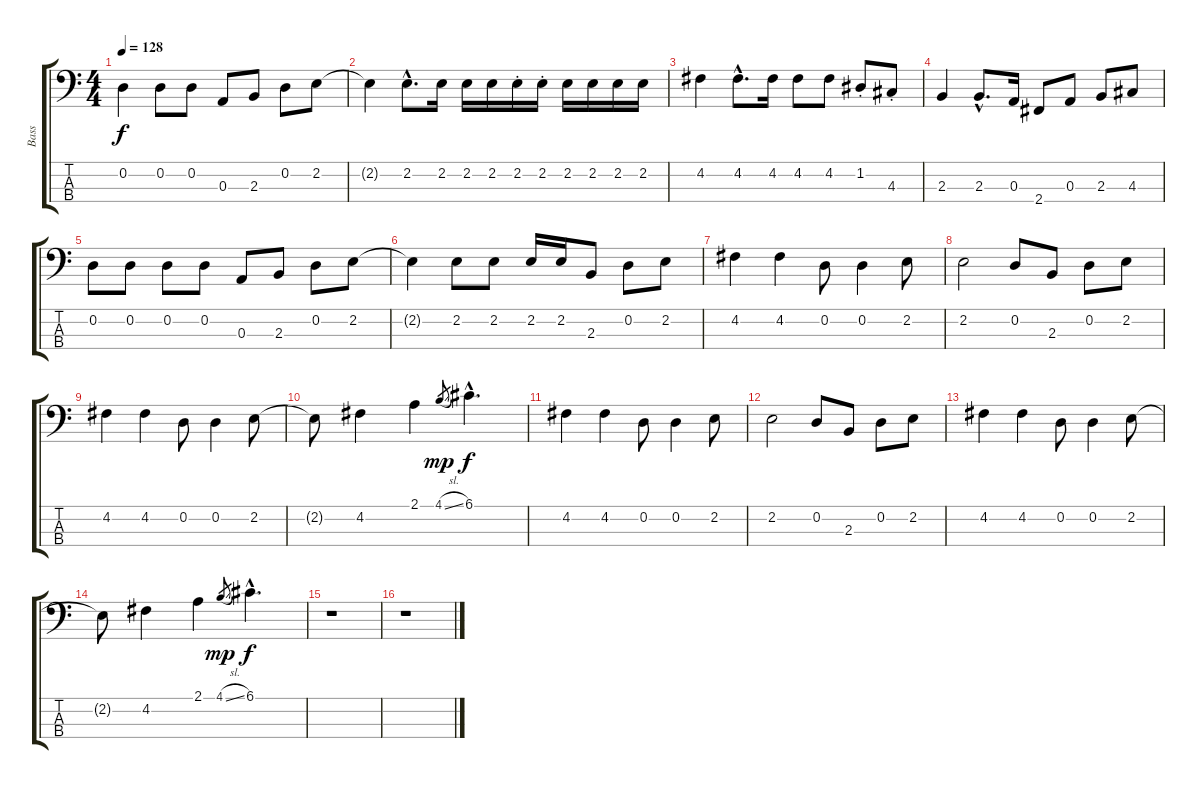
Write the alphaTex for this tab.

\track ("Bass" "Bass") {instrument electricbassfinger}
\staff {score tabs}
\tuning (G2 D2 A1 E1) {hide}
\ts (4 4)
\tempo 128
\clef f4
\ks c
0.2.4{dy f} 0.2.8 0.2.8 0.3.8 2.3.8 0.2.8 2.2.8 |
2.2{t}.4 2.2{hac}.8{d} 2.2.16 2.2.16 2.2.16 2.2{st}.16 2.2{st}.16 2.2.16 2.2.16 2.2.16 2.2.16 |
4.2.4 4.2{hac}.8{d} 4.2.16 4.2.8 4.2.8 1.2{st}.8 4.3{st}.8 |
2.3.4 2.3{hac}.8{d} 0.3.16 2.4.8 0.3.8 2.3.8 4.3.8 |
0.2.8 0.2.8 0.2.8 0.2.8 0.3.8 2.3.8 0.2.8 2.2.8 |
2.2{t}.4 2.2.8 2.2.8 2.2.16 2.2.16 2.3.8 0.2.8 2.2.8 |
4.2.4 4.2.4 0.2.8 0.2.4 2.2.8 |
2.2.2 0.2.8 2.3.8 0.2.8 2.2.8 |
4.2.4 4.2.4 0.2.8 0.2.4 2.2.8 |
2.2{t}.8 4.2.4 2.1.4 4.1{sl}.8{gr dy mp} 6.1{hac}.4{d dy f} |
4.2.4 4.2.4 0.2.8 0.2.4 2.2.8 |
2.2.2 0.2.8 2.3.8 0.2.8 2.2.8 |
4.2.4 4.2.4 0.2.8 0.2.4 2.2.8 |
2.2{t}.8 4.2.4 2.1.4 4.1{sl}.8{gr dy mp} 6.1{hac}.4{d dy f} |
r.1 |
r.1
